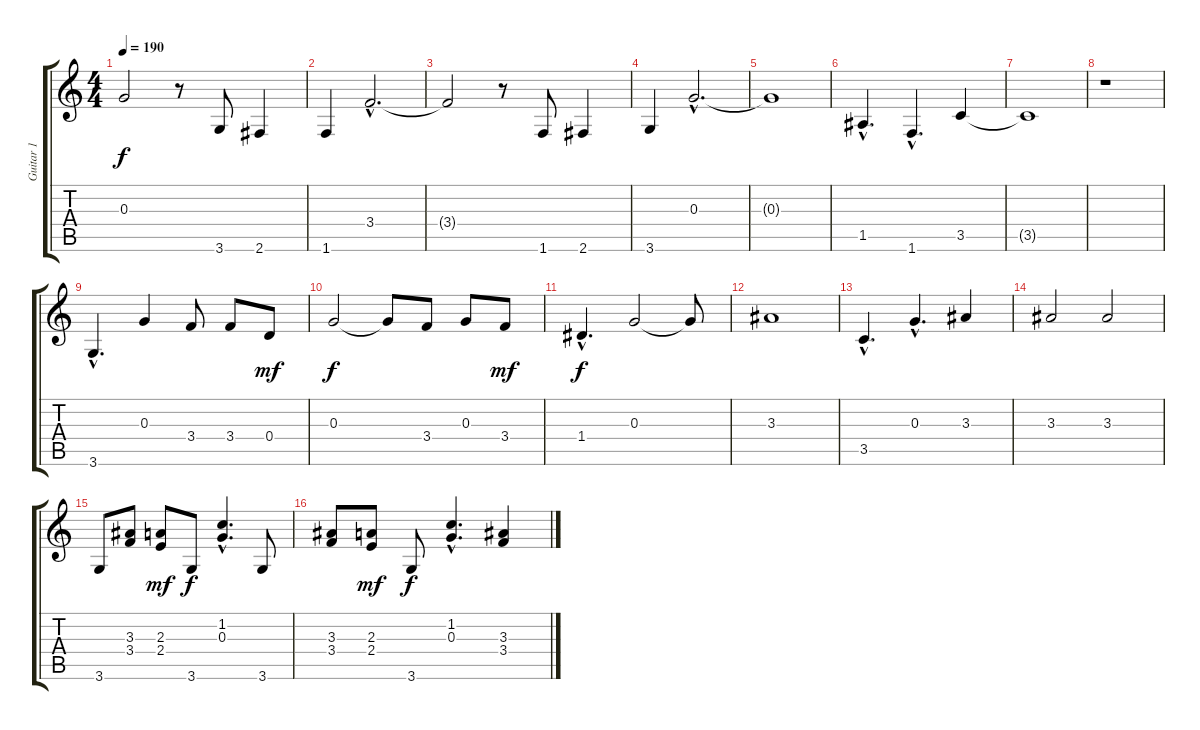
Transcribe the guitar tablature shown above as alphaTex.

\track ("Guitar 1" "Guitar 1") {instrument overdrivenguitar}
\staff {score tabs}
\tuning (E4 B3 G3 D3 A2 E2) {hide}
\ts (4 4)
\tempo 190
\clef g2
\ks c
0.3{t}.2{dy f} r.8 3.6.8 2.6.4 |
1.6.4 3.4{hac}.2{d} |
3.4{t}.2 r.8 1.6.8 2.6.4 |
3.6.4 0.3{hac}.2{d} |
0.3{t}.1 |
1.5{hac}.4{d} 1.6{hac}.4{d} 3.5.4 |
3.5{t}.1 |
r.1 |
3.6{hac}.4{d} 0.3.4 3.4.8 3.4.8 0.4.8{dy mf} |
0.3.2{dy f} 0.3{t}.8 3.4.8 0.3.8 3.4.8{dy mf} |
1.4{hac}.4{d dy f} 0.3.2 0.3{t}.8 |
3.3.1 |
3.5{hac}.4{d} 0.3{hac}.4{d} 3.3.4 |
3.3.2 3.3.2 |
3.6.8 (3.3 3.4).8 (2.3 2.4).8{dy mf} 3.6.8{dy f} (1.2{hac} 0.3{hac}).4{d} 3.6.8 |
(3.3 3.4).8 (2.3 2.4).8{dy mf} 3.6.8{dy f} (1.2{hac} 0.3{hac}).4{d} (3.3 3.4).4
